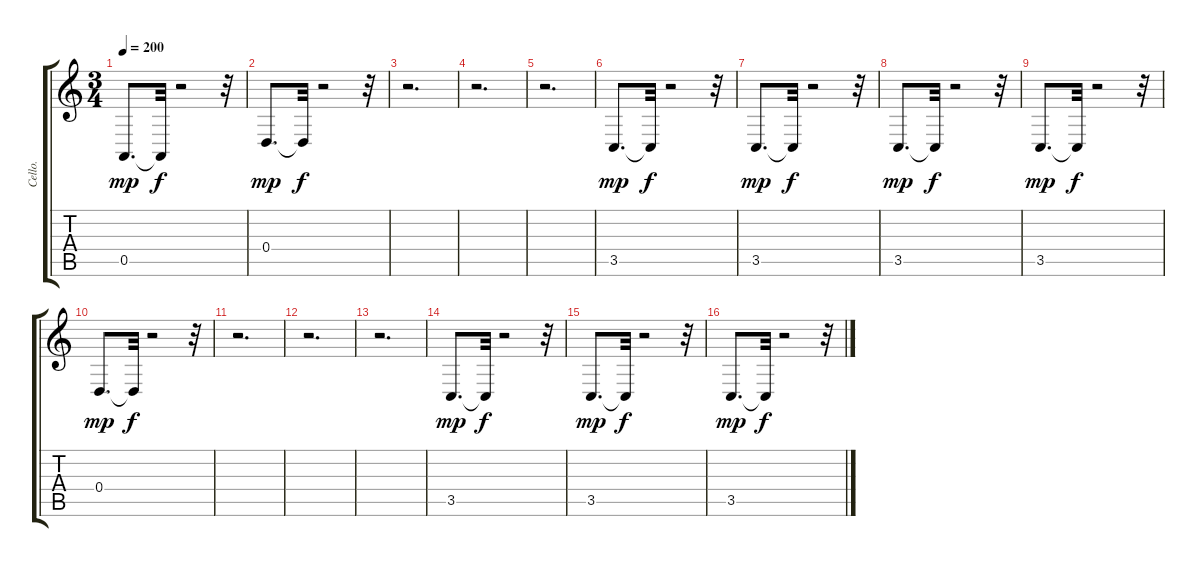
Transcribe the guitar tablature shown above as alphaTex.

\track ("Cello." "Cello.") {instrument pizzicatostrings}
\staff {score tabs}
\tuning (E4 B3 G3 D3 A2 E2) {hide}
\ts (3 4)
\tempo 200
\clef g2
\ks c
0.5.8{d dy mp} 0.5{t}.32{dy f} r.2 r.32 |
0.4.8{d dy mp} 0.4{t}.32{dy f} r.2 r.32 |
r.2{d} |
r.2{d} |
r.2{d} |
3.5.8{d dy mp} 3.5{t}.32{dy f} r.2 r.32 |
3.5.8{d dy mp} 3.5{t}.32{dy f} r.2 r.32 |
3.5.8{d dy mp} 3.5{t}.32{dy f} r.2 r.32 |
3.5.8{d dy mp} 3.5{t}.32{dy f} r.2 r.32 |
0.4.8{d dy mp} 0.4{t}.32{dy f} r.2 r.32 |
r.2{d} |
r.2{d} |
r.2{d} |
3.5.8{d dy mp} 3.5{t}.32{dy f} r.2 r.32 |
3.5.8{d dy mp} 3.5{t}.32{dy f} r.2 r.32 |
3.5.8{d dy mp} 3.5{t}.32{dy f} r.2 r.32
